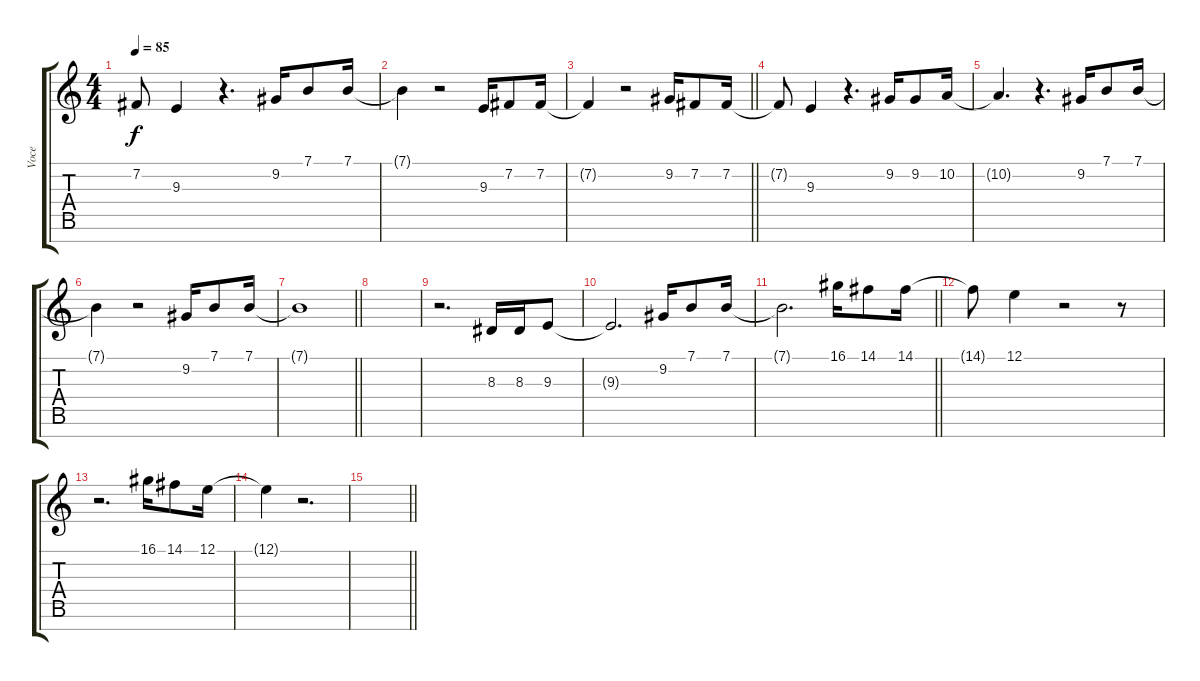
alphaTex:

\track ("Voce" "Voce") {instrument lead1square}
\staff {score tabs}
\tuning (E4 B3 G3 D3 A2 E2 B1) {hide}
\ts (4 4)
\tempo 85
\clef g2
\ks c
7.2{t}.8{dy f} 9.3.4 r.4{d} 9.2.16 7.1.8 7.1.16 |
7.1{t}.4 r.2 9.3.16 7.2.8 7.2.16 |
\barLineRight lightlight
7.2{t}.4 r.2 9.2.16 7.2.8 7.2.16 |
7.2{t}.8 9.3.4 r.4{d} 9.2.16 9.2.8 10.2.16 |
10.2{t}.4{d} r.4{d} 9.2.16 7.1.8 7.1.16 |
7.1{t}.4 r.2 9.2.16 7.1.8 7.1.16 |
\barLineRight lightlight
7.1{t}.1 |
|
r.2{d} 8.3.16 8.3.16 9.3.8 |
9.3{t}.2{d} 9.2.16 7.1.8 7.1.16 |
\barLineRight lightlight
7.1{t}.2{d} 16.1.16 14.1.8 14.1.16 |
14.1{t}.8 12.1.4 r.2 r.8 |
r.2{d} 16.1.16 14.1.8 12.1.16 |
12.1{t}.4 r.2{d} |
\barLineRight lightlight
